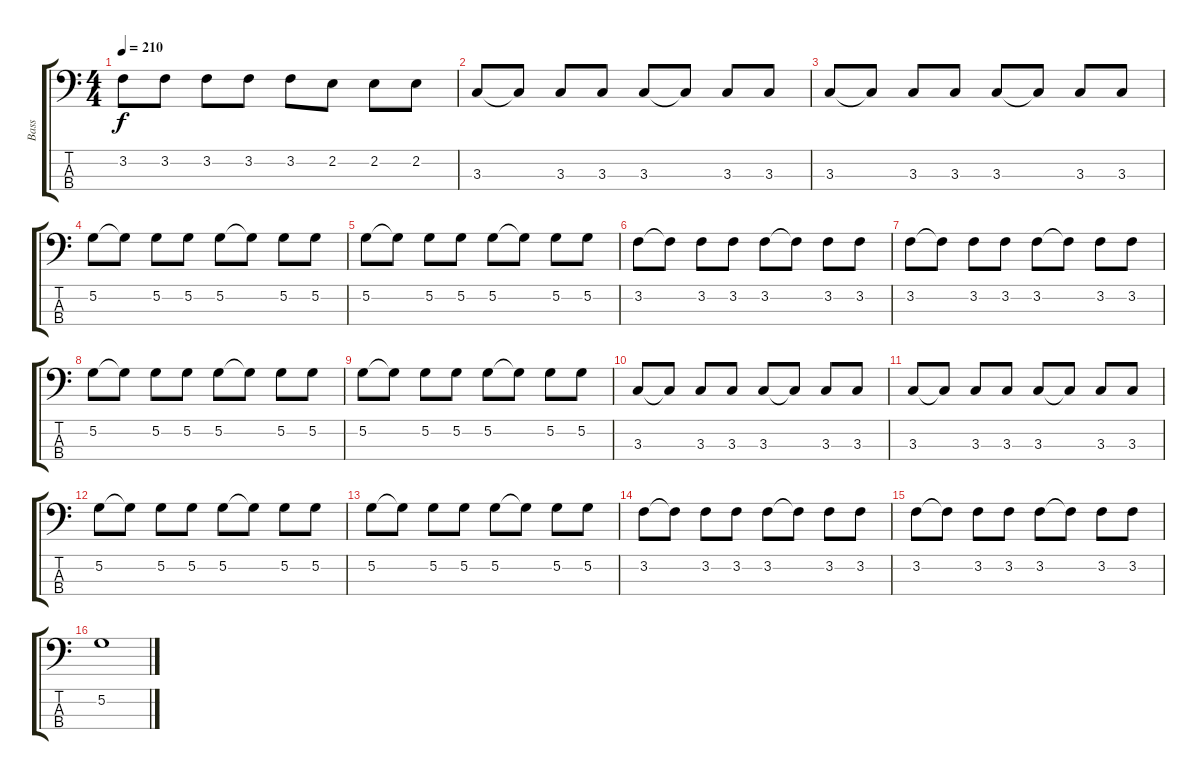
\track ("Bass" "Bass") {instrument electricbasspick}
\staff {score tabs}
\tuning (G2 D2 A1 E1) {hide}
\ts (4 4)
\tempo 210
\clef f4
\ks c
3.2.8{dy f} 3.2.8 3.2.8 3.2.8 3.2.8 2.2.8 2.2.8 2.2.8 |
3.3.8 3.3{t}.8 3.3.8 3.3.8 3.3.8 3.3{t}.8 3.3.8 3.3.8 |
3.3.8 3.3{t}.8 3.3.8 3.3.8 3.3.8 3.3{t}.8 3.3.8 3.3.8 |
5.2.8 5.2{t}.8 5.2.8 5.2.8 5.2.8 5.2{t}.8 5.2.8 5.2.8 |
5.2.8 5.2{t}.8 5.2.8 5.2.8 5.2.8 5.2{t}.8 5.2.8 5.2.8 |
3.2.8 3.2{t}.8 3.2.8 3.2.8 3.2.8 3.2{t}.8 3.2.8 3.2.8 |
3.2.8 3.2{t}.8 3.2.8 3.2.8 3.2.8 3.2{t}.8 3.2.8 3.2.8 |
5.2.8 5.2{t}.8 5.2.8 5.2.8 5.2.8 5.2{t}.8 5.2.8 5.2.8 |
5.2.8 5.2{t}.8 5.2.8 5.2.8 5.2.8 5.2{t}.8 5.2.8 5.2.8 |
3.3.8 3.3{t}.8 3.3.8 3.3.8 3.3.8 3.3{t}.8 3.3.8 3.3.8 |
3.3.8 3.3{t}.8 3.3.8 3.3.8 3.3.8 3.3{t}.8 3.3.8 3.3.8 |
5.2.8 5.2{t}.8 5.2.8 5.2.8 5.2.8 5.2{t}.8 5.2.8 5.2.8 |
5.2.8 5.2{t}.8 5.2.8 5.2.8 5.2.8 5.2{t}.8 5.2.8 5.2.8 |
3.2.8 3.2{t}.8 3.2.8 3.2.8 3.2.8 3.2{t}.8 3.2.8 3.2.8 |
3.2.8 3.2{t}.8 3.2.8 3.2.8 3.2.8 3.2{t}.8 3.2.8 3.2.8 |
5.2.1
